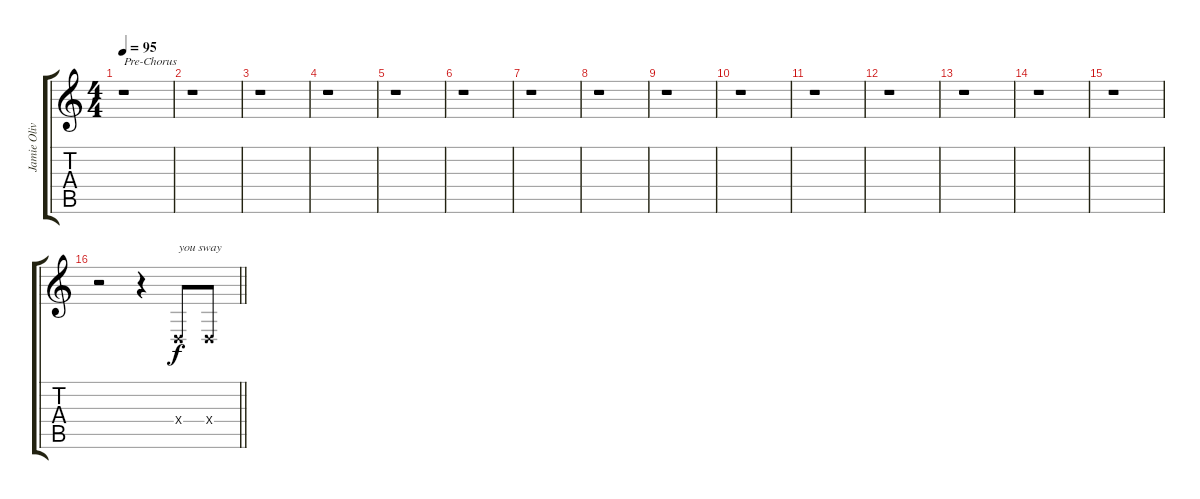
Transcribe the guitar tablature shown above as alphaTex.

\track ("Jamie Oliver | Bkgd Vocals" "Jamie Oliv") {instrument viola}
\staff {score tabs}
\tuning (E4 B3 G3 D3 A2 D2) {hide}
\ts (4 4)
\tempo 95
\clef g2
\ks c
r.1{txt "Pre-Chorus" dy f} |
r.1 |
r.1 |
r.1 |
r.1 |
r.1 |
r.1 |
r.1 |
r.1 |
r.1 |
r.1 |
r.1 |
r.1 |
r.1 |
r.1 |
\barLineRight lightlight
r.2 r.4 0.4{x}.8{txt "you sway"} 0.4{x}.8
